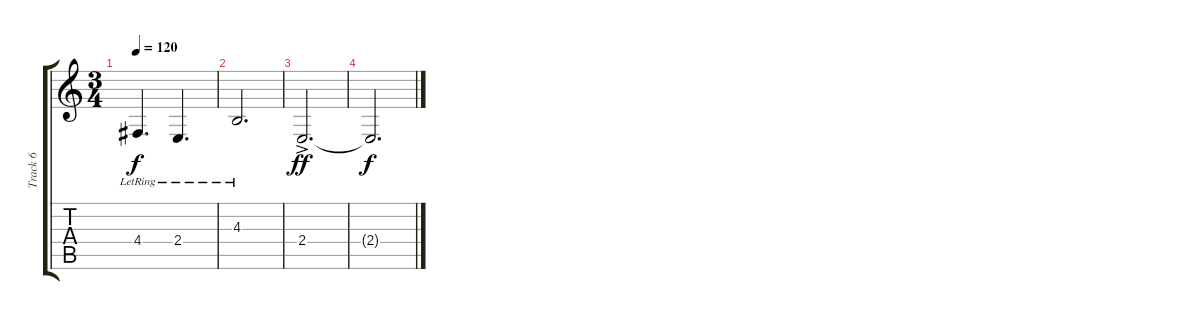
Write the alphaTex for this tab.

\track ("Track 6" "Track 6") {instrument clarinet}
\staff {score tabs}
\tuning (E4 B3 G3 D3 A2 E2) {hide}
\ts (3 4)
\tempo 120
\clef g2
\ks c
4.4{lr}.4{d dy f} 2.4{lr}.4{d} |
4.3{lr}.2{d} |
2.4{ac}.2{d dy ff} |
2.4{t}.2{d dy f}
